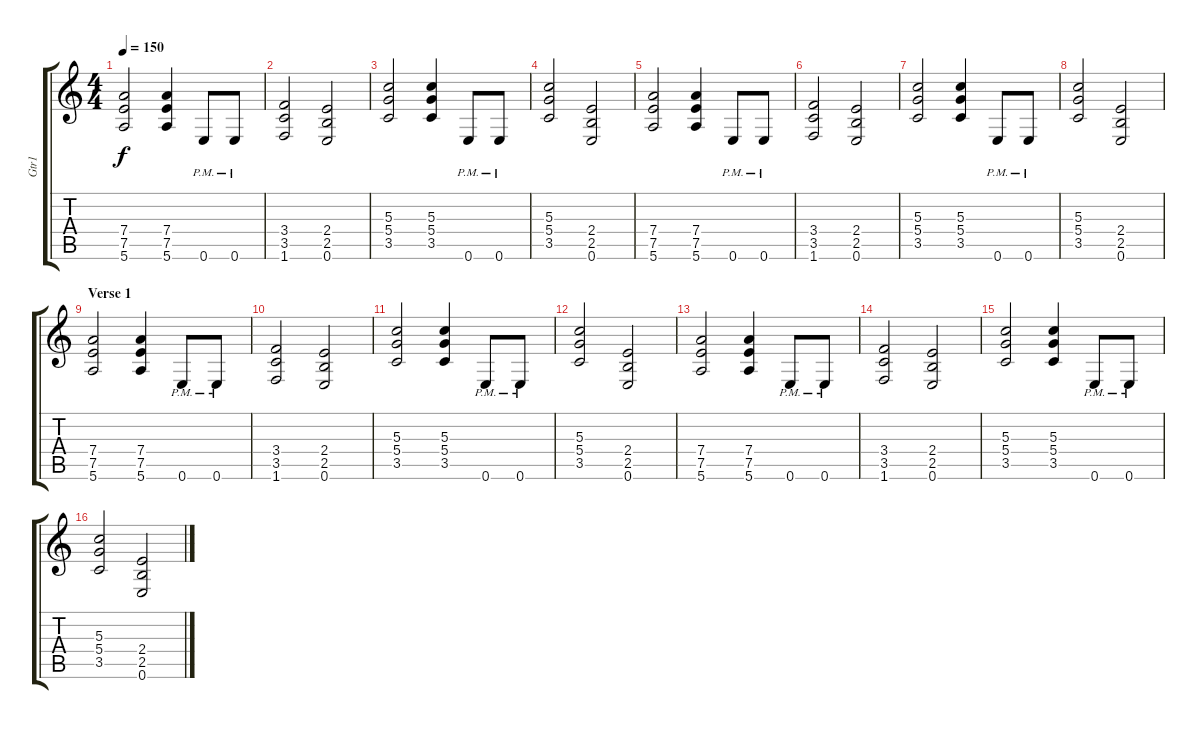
\track ("Gtr1" "Gtr1") {instrument overdrivenguitar}
\staff {score tabs}
\tuning (E4 B3 G3 D3 A2 E2) {hide}
\ts (4 4)
\tempo 150
\clef g2
\ks c
(7.4 7.5 5.6).2{dy f} (7.4 7.5 5.6).4 0.6{pm}.8 0.6{pm}.8 |
(3.4 3.5 1.6).2 (2.4 2.5 0.6).2 |
(5.3 5.4 3.5).2 (5.3 5.4 3.5).4 0.6{pm}.8 0.6{pm}.8 |
(5.3 5.4 3.5).2 (2.4 2.5 0.6).2 |
(7.4 7.5 5.6).2 (7.4 7.5 5.6).4 0.6{pm}.8 0.6{pm}.8 |
(3.4 3.5 1.6).2 (2.4 2.5 0.6).2 |
(5.3 5.4 3.5).2 (5.3 5.4 3.5).4 0.6{pm}.8 0.6{pm}.8 |
(5.3 5.4 3.5).2 (2.4 2.5 0.6).2 |
\section ("" "Verse 1")
(7.4 7.5 5.6).2 (7.4 7.5 5.6).4 0.6{pm}.8 0.6{pm}.8 |
(3.4 3.5 1.6).2 (2.4 2.5 0.6).2 |
(5.3 5.4 3.5).2 (5.3 5.4 3.5).4 0.6{pm}.8 0.6{pm}.8 |
(5.3 5.4 3.5).2 (2.4 2.5 0.6).2 |
(7.4 7.5 5.6).2 (7.4 7.5 5.6).4 0.6{pm}.8 0.6{pm}.8 |
(3.4 3.5 1.6).2 (2.4 2.5 0.6).2 |
(5.3 5.4 3.5).2 (5.3 5.4 3.5).4 0.6{pm}.8 0.6{pm}.8 |
(5.3 5.4 3.5).2 (2.4 2.5 0.6).2
